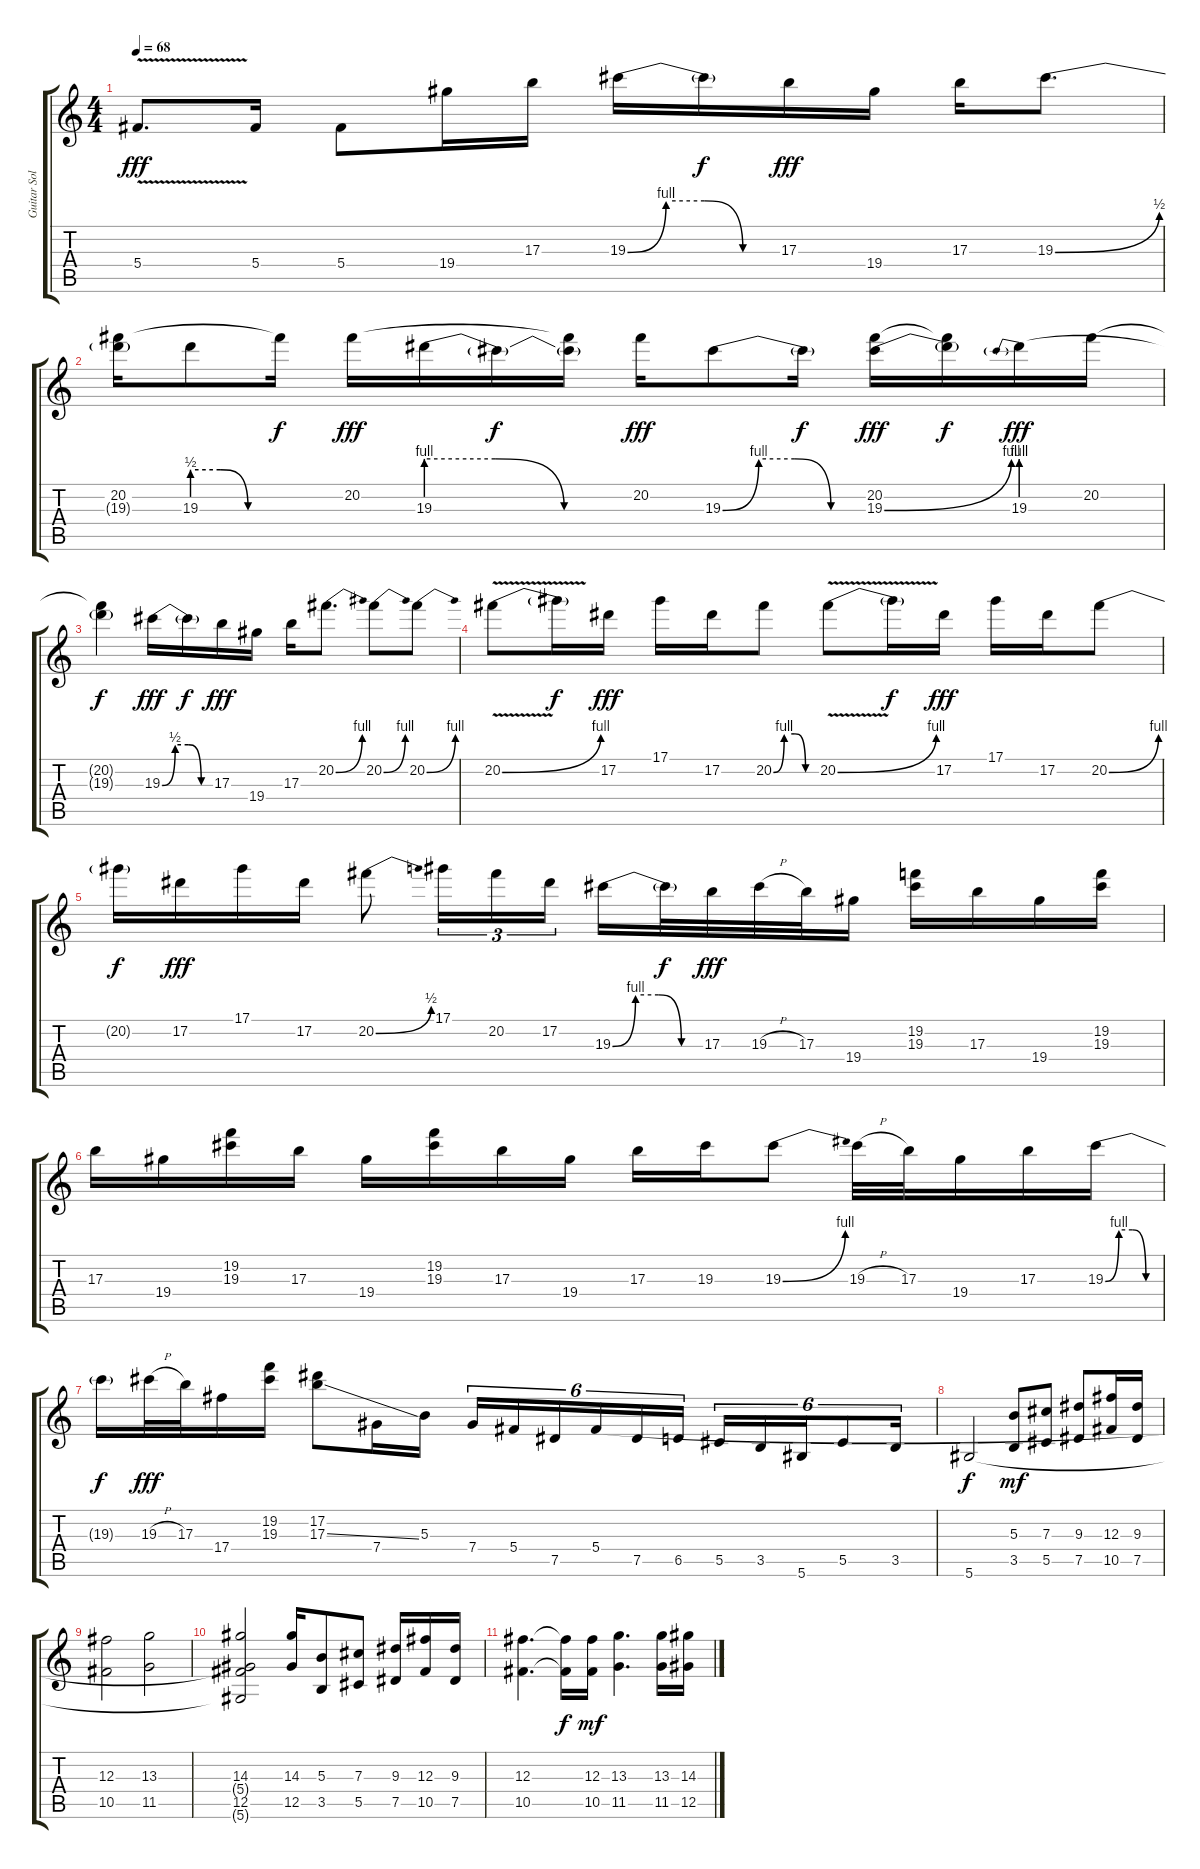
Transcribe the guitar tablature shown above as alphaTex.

\track ("Guitar Solo " "Guitar Sol") {instrument distortionguitar}
\staff {score tabs}
\tuning (Eb4 Bb3 Gb3 Db3 Ab2 Eb2) {hide}
\ts (4 4)
\tempo 68
\clef g2
\ks c
5.4{v}.8{d dy fff} 5.4.16 5.4.8 19.4.16 17.3.16 19.3{be (custom 0 0 15 4 30 4 45 0 60 0)}.16 19.3{t}.16{dy f} 17.3.16{dy fff} 19.4.16 17.3.16 19.3{be (bend 0 0 60 2)}.8{d} |
(20.2 19.3{t}).16 19.3{be (custom 0 2 20 2 40 0 60 0)}.8 20.2{t}.16{dy f} 20.2.16{dy fff} 19.3{be (custom 0 4 20 4 40 0 60 0)}.16 19.3{t}.16{dy f} (20.2{t} 19.3{t}).16 20.2.16{dy fff} 19.3{be (custom 0 0 15 4 30 4 45 0 60 0)}.8 19.3{t}.16{dy f} (20.2 19.3{be (bend 0 0 60 4)}).16{dy fff} (20.2{t} 19.3{t}).16{dy f} 19.3{be (prebend 0 4 60 4)}.16{dy fff} 20.2.16 |
(20.2{t} 19.3{t}).4{dy f} 19.3{be (custom 0 0 15 2 30 2 45 0 60 0)}.16{dy fff} 19.3{t}.16{dy f} 17.3.16{dy fff} 19.4.16 17.3.16 20.2{be (bend 0 0 60 4)}.8{d} 20.2{be (bend 0 0 60 4)}.8 20.2{be (bend 0 0 60 4)}.8 |
20.2{be (bend 0 0 60 4) v}.8 20.2{t}.16{dy f} 17.2.16{dy fff} 17.1.16 17.2.16 20.2{be (custom 0 0 15 4 30 4 45 0 60 0)}.8 20.2{be (bend 0 0 60 4) v}.8 20.2{t}.16{dy f} 17.2.16{dy fff} 17.1.16 17.2.16 20.2{be (bend 0 0 60 4)}.8 |
20.2{t}.16{dy f} 17.2.16{dy fff} 17.1.16 17.2.16 20.2{be (bend 0 0 60 2)}.8 17.1.16{tu (3 2)} 20.2.16{tu (3 2)} 17.2.16{tu (3 2)} 19.3{be (custom 0 0 15 4 30 4 45 0 60 0)}.16 19.3{t}.32{dy f} 17.3.32{dy fff} 19.3{h}.32 17.3.32 19.4.16 (19.2 19.3).16 17.3.16 19.4.16 (19.2 19.3).16 |
17.3.16 19.4.16 (19.2 19.3).16 17.3.16 19.4.16 (19.2 19.3).16 17.3.16 19.4.16 17.3.16 19.3.16 19.3{be (bend 0 0 60 4)}.8 19.3{h}.32 17.3.32 19.4.16 17.3.16 19.3{be (custom 0 0 15 4 30 4 45 0 60 0)}.16 |
19.3{t}.16{dy f} 19.3{h}.32{dy fff} 17.3.32 17.4.16 (19.2 19.3).16 (17.2 17.3{ss}).8 7.4.16 5.3.16 7.4.16{tu (6 4)} 5.4.16{tu (6 4)} 7.5.16{tu (6 4)} 5.4.16{tu (6 4)} 7.5.16{tu (6 4)} 6.5.16{tu (6 4)} 5.5.16{tu (6 4)} 3.5.16{tu (6 4)} 5.6.16{tu (6 4)} 5.5.8{tu (6 4)} 3.5.16{tu (6 4)} |
5.6.2{dy f volume 13} (5.3 3.5).8{dy mf} (7.3 5.5).8 (9.3 7.5).8 (12.3 10.5).16 (9.3 7.5).16 |
(12.3 10.5).2 (13.3 11.5).2 |
(14.3 5.4{t} 12.5 5.6{t}).2 (14.3 12.5).16 (5.3 3.5).8 (7.3 5.5).8 (9.3 7.5).16 (12.3 10.5).16 (9.3 7.5).16 |
(12.3 10.5).4{d} (12.3{t} 10.5{t}).16{dy f} (12.3 10.5).16{dy mf} (13.3 11.5).4{d} (13.3 11.5).16 (14.3 12.5).16
